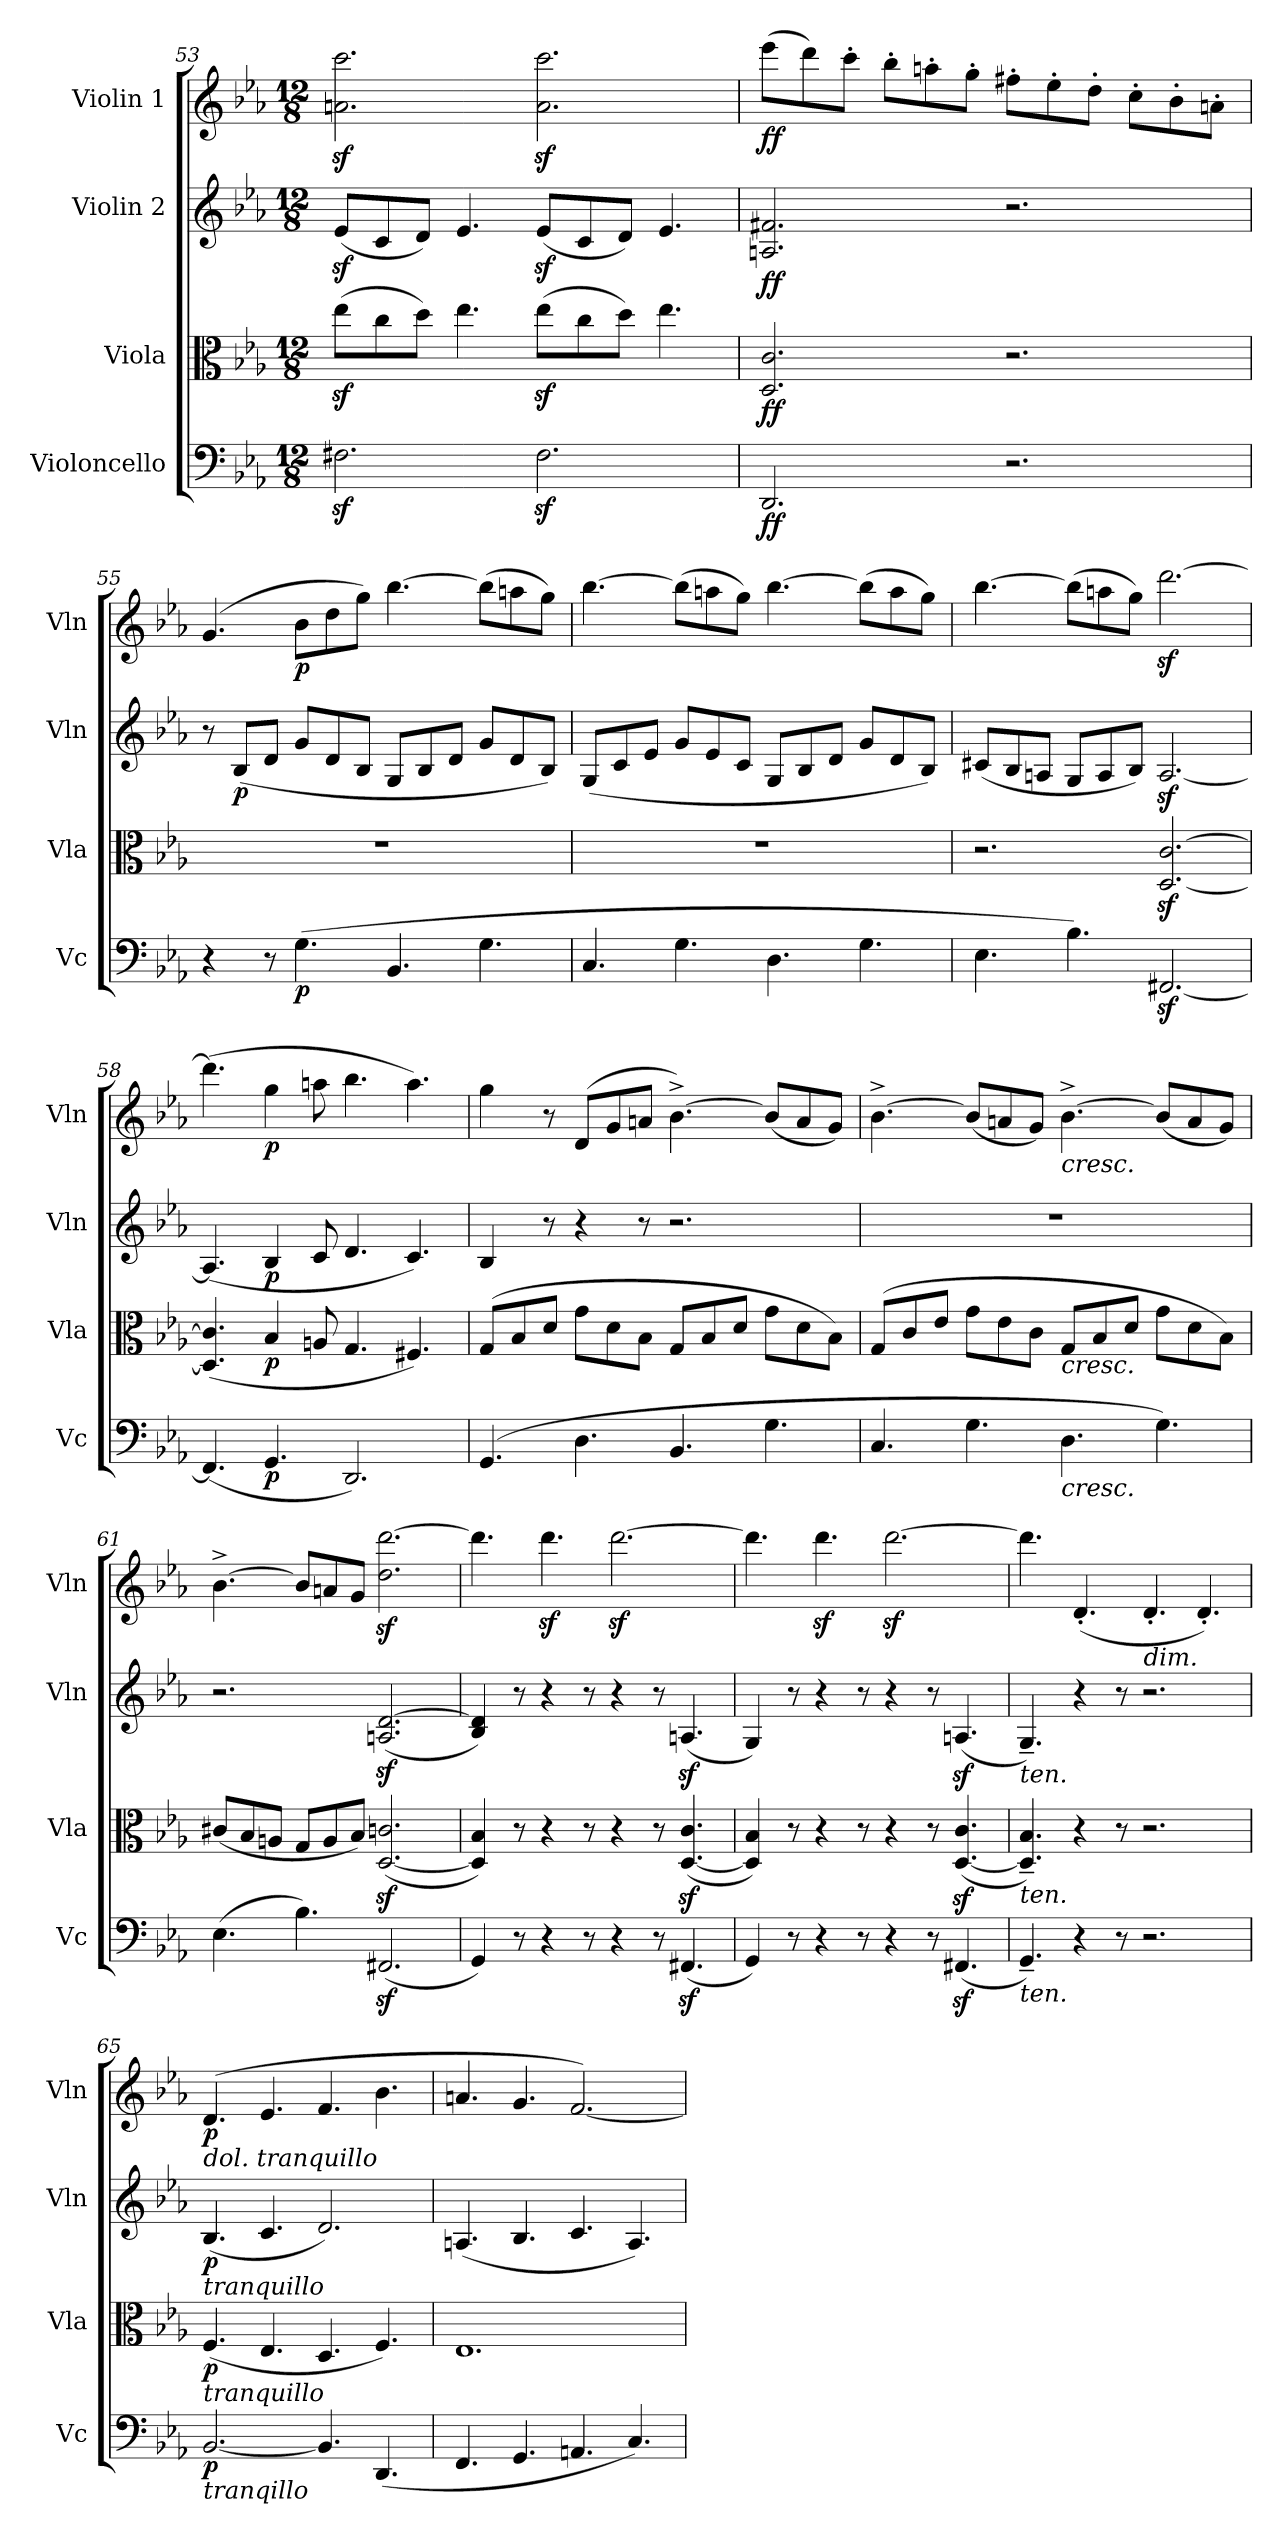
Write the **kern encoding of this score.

**kern	**dynam	**kern	**dynam	**kern	**dynam	**kern	**dynam
*part4	*part4	*part3	*part3	*part2	*part2	*part1	*part1
*staff4	*staff4	*staff3	*staff3	*staff2	*staff2	*staff1	*staff1
*I"Violoncello	*	*I"Viola	*	*I"Violin 2	*	*I"Violin 1	*
*I'Vc	*	*I'Vla	*	*I'Vln	*	*I'Vln	*
*clefF4	*	*clefC3	*	*clefG2	*	*clefG2	*
*k[b-e-a-]	*	*k[b-e-a-]	*	*k[b-e-a-]	*	*k[b-e-a-]	*
*M12/8	*	*M12/8	*	*M12/8	*	*M12/8	*
=53	=53	=53	=53	=53	=53	=53	=53
2.F#Xz<\	.	(8ee-z<\L	.	(8e-z</L	.	2.an\z< 2.ccc\z<	.
.	.	8cc\	.	8c/	.	.	.
.	.	8dd\J)	.	8d/J)	.	.	.
.	.	4.ee-\	.	4.e-/	.	.	.
2.F#z<\	.	(8ee-z<\L	.	(8e-z</L	.	2.a\z< 2.ccc\z<	.
.	.	8cc\	.	8c/	.	.	.
.	.	8dd\J)	.	8d/J)	.	.	.
.	.	4.ee-\	.	4.e-/	.	.	.
=54	=54	=54	=54	=54	=54	=54	=54
!	!LO:DY:b	!	!LO:DY:b	!	!LO:DY:b	!	!LO:DY:b
2.DD/	ff	2.D/ 2.c/	ff	2.An/ 2.f#X/	ff	(8eee-\L	ff
.	.	.	.	.	.	8ddd\)	.
.	.	.	.	.	.	8ccc'\J	.
.	.	.	.	.	.	8bb-'\L	.
.	.	.	.	.	.	8aan'\	.
.	.	.	.	.	.	8gg'\J	.
2.r	.	2.r	.	2.r	.	8ff#X'\L	.
.	.	.	.	.	.	8ee-'\	.
.	.	.	.	.	.	8dd'\J	.
.	.	.	.	.	.	8cc'\L	.
.	.	.	.	.	.	8b-'\	.
.	.	.	.	.	.	8an'\J	.
!!LO:LB:g=z
=55	=55	=55	=55	=55	=55	=55	=55
4r	.	1.r	.	8r	.	(4.g/	.
!	!	!	!	!	!LO:DY:b	!	!
.	.	.	.	(8B-/L	p	.	.
8r	.	.	.	8d/J	.	.	.
!	!LO:DY:b	!	!	!	!	!	!LO:DY:b
(4.G\	p	.	.	8g/L	.	8b-\L	p
.	.	.	.	8d/	.	8dd\	.
.	.	.	.	8B-/J	.	8gg\J)	.
4.BB-/	.	.	.	8G/L	.	[4.bb-\	.
.	.	.	.	8B-/	.	.	.
.	.	.	.	8d/J	.	.	.
4.G\	.	.	.	8g/L	.	(8bb-\L]	.
.	.	.	.	8d/	.	8aan\	.
.	.	.	.	8B-/J)	.	8gg\J)	.
!!LO:LB:g=z
=56	=56	=56	=56	=56	=56	=56	=56
4.C/	.	1.r	.	(8G/L	.	[4.bb-\	.
.	.	.	.	8c/	.	.	.
.	.	.	.	8e-/J	.	.	.
4.G\	.	.	.	8g/L	.	(8bb-\L]	.
.	.	.	.	8e-/	.	8aan\	.
.	.	.	.	8c/J	.	8gg\J)	.
4.D\	.	.	.	8G/L	.	[4.bb-\	.
.	.	.	.	8B-/	.	.	.
.	.	.	.	8d/J	.	.	.
4.G\	.	.	.	8g/L	.	(8bb-\L]	.
.	.	.	.	8d/	.	8aa\	.
.	.	.	.	8B-/J)	.	8gg\J)	.
=57	=57	=57	=57	=57	=57	=57	=57
4.E-\	.	2.r	.	(8c#X/L	.	[4.bb-\	.
.	.	.	.	8B-/	.	.	.
.	.	.	.	8An/J	.	.	.
4.B-\)	.	.	.	8G/L	.	(8bb-\L]	.
.	.	.	.	8A/	.	8aan\	.
.	.	.	.	8B-/J)	.	8gg\J)	.
[2.FF#Xz</	.	[2.D/z< [2.c/z<	.	[2.Az</	.	[2.dddz<\	.
=58	=58	=58	=58	=58	=58	=58	=58
(4.FF#/]	.	(4.D/] 4.c/]	.	(4.A/]	.	(4.ddd\]	.
!	!LO:DY:b	!	!LO:DY:b	!	!LO:DY:b	!	!LO:DY:b
4.GG/	p	4B-/	p	4B-/	p	4gg\	p
.	.	8An/	.	8c/	.	8aan\	.
2.DD/)	.	4.G/	.	4.d/	.	4.bb-\	.
.	.	4.F#X/)	.	4.c/)	.	4.aa\)	.
=59	=59	=59	=59	=59	=59	=59	=59
(4.GG/	.	(8G/L	.	4B-/	.	4gg\	.
.	.	8B-/	.	.	.	.	.
.	.	8d/J	.	8r	.	8r	.
4.D\	.	8g\L	.	4r	.	(<8d/L	.
.	.	8d\	.	.	.	8g/	.
.	.	8B-\J	.	8r	.	8an/J	.
4.BB-/	.	8G/L	.	2.r	.	[4.b-^\)	.
.	.	8B-/	.	.	.	.	.
.	.	8d/J	.	.	.	.	.
4.G\	.	8g\L	.	.	.	(8b-/L]	.
.	.	8d\	.	.	.	8a/	.
.	.	8B-\J)	.	.	.	8g/J)	.
!!LO:LB:g=z
=60	=60	=60	=60	=60	=60	=60	=60
4.C/	.	(8G/L	.	1.r	.	[4.b-^\	.
.	.	8c/	.	.	.	.	.
.	.	8e-/J	.	.	.	.	.
4.G\	.	8g\L	.	.	.	(8b-/L]	.
.	.	8e-\	.	.	.	8an/	.
.	.	8c\J	.	.	.	8g/J)	.
!	!	!	!	!	!	!LO:TX:b:i:t=cresc.	!
!	!	!LO:TX:b:i:t=cresc.	!	!	!	!	!
!LO:TX:b:i:t=cresc.	!	!	!	!	!	!	!
4.D\	.	8G/L	.	.	.	[4.b-^\	.
.	.	8B-/	.	.	.	.	.
.	.	8d/J	.	.	.	.	.
4.G\)	.	8g\L	.	.	.	(8b-/L]	.
.	.	8d\	.	.	.	8a/	.
.	.	8B-\J)	.	.	.	8g/J)	.
=61	=61	=61	=61	=61	=61	=61	=61
(4.E-\	.	(8c#X/L	.	2.r	.	[4.b-^\	.
.	.	8B-/	.	.	.	.	.
.	.	8An/J	.	.	.	.	.
4.B-\)	.	8G/L	.	.	.	8b-/L]	.
.	.	8A/	.	.	.	8an/	.
.	.	8B-/J)	.	.	.	8g/J	.
!	!LO:DY:b	!	!LO:DY:b	!	!LO:DY:b	!	!LO:DY:b
(2.FF#Xz</	other-dynamics	([2.D/z< 2.cn/z<	other-dynamics	(<2.An/z< [2.d/z<	other-dynamics	2.dd\z< [2.ddd\z<	other-dynamics
!!LO:PB:g=z
=62	=62	=62	=62	=62	=62	=62	=62
4GG/)	.	4D/] 4B-/)	.	4B-/ 4d/])	.	4.ddd\]	.
8r	.	8r	.	8r	.	.	.
4r	.	4r	.	4r	.	4.dddz<\	.
8r	.	8r	.	8r	.	.	.
4r	.	4r	.	4r	.	[2.dddz<\	.
8r	.	8r	.	8r	.	.	.
(4.FF#Xz</	.	([4.D/z< 4.c/z<	.	(4.Anz</	.	.	.
=63	=63	=63	=63	=63	=63	=63	=63
4GG/)	.	4D/] 4B-/)	.	4G/)	.	4.ddd\]	.
8r	.	8r	.	8r	.	.	.
4r	.	4r	.	4r	.	4.dddz<\	.
8r	.	8r	.	8r	.	.	.
4r	.	4r	.	4r	.	[2.dddz<\	.
8r	.	8r	.	8r	.	.	.
(4.FF#Xz</	.	([4.D/z< 4.c/z<	.	(4.Anz</	.	.	.
=64	=64	=64	=64	=64	=64	=64	=64
!	!	!	!	!LO:TX:b:i:t=ten.	!	!	!
!	!	!LO:TX:b:i:t=ten.	!	!	!	!	!
!LO:TX:b:i:t=ten.	!	!	!	!	!	!	!
4.GG~/)	.	4.D/]~ 4.B-/~)	.	4.G~/)	.	4.ddd\]	.
4r	.	4r	.	4r	.	(4.d'/	.
8r	.	8r	.	8r	.	.	.
!	!	!	!	!	!	!LO:TX:b:i:t=dim.	!
2.r	.	2.r	.	2.r	.	4.d'/	.
.	.	.	.	.	.	4.d'/)	.
=65	=65	=65	=65	=65	=65	=65	=65
!	!	!	!	!	!	!LO:TX:b:i:t=dol. tranquillo	!
!	!	!	!	!LO:TX:b:i:t=tranquillo	!	!	!
!	!	!LO:TX:b:i:t=tranquillo	!	!	!	!	!
!LO:TX:b:i:t=tranqillo	!	!	!	!	!	!	!
!	!LO:DY:b	!	!LO:DY:b	!	!LO:DY:b	!	!LO:DY:b
[2.BB-/	p	(4.F/	p	(4.B-/	p	(4.d/	p
.	.	4.E-/	.	4.c/	.	4.e-/	.
4.BB-/]	.	4.D/	.	2.d/)	.	4.f/	.
(4.DD/	.	4.F/)	.	.	.	4.b-\	.
=66	=66	=66	=66	=66	=66	=66	=66
4.FF/	.	1.E-	.	(4.An/	.	4.an/	.
4.GG/	.	.	.	4.B-/	.	4.g/	.
4.AAn/	.	.	.	4.c/	.	[2.f/)	.
4.C/)	.	.	.	4.A/)	.	.	.
=	=	=	=	=	=	=	=
*-	*-	*-	*-	*-	*-	*-	*-
